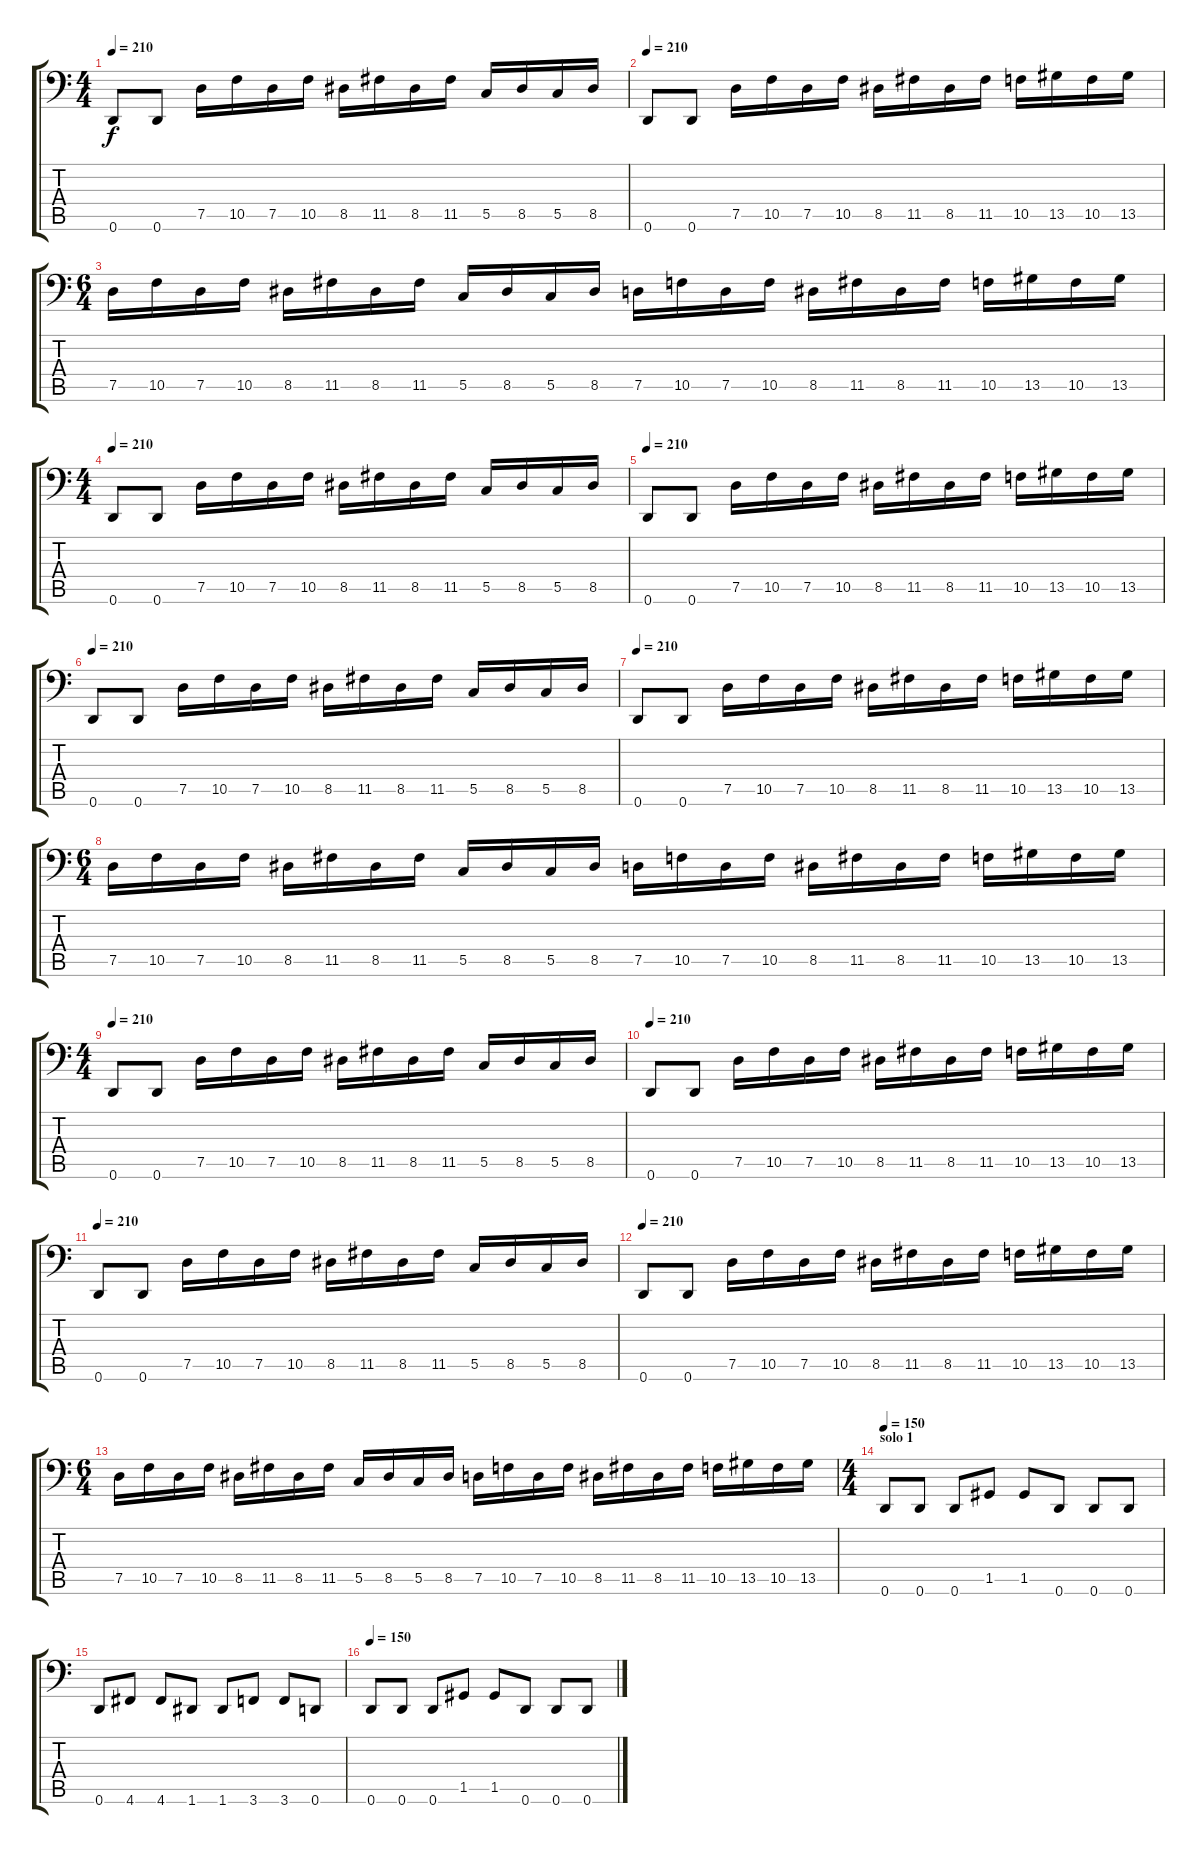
\track "" {instrument electricbassfinger}
\staff {score tabs}
\tuning (D3 A2 F2 C2 G1 D1) {hide}
\ts (4 4)
\tempo 210
\clef f4
\ks c
0.6.8{dy f} 0.6.8 7.5.16 10.5.16 7.5.16 10.5.16 8.5.16 11.5.16 8.5.16 11.5.16 5.5.16 8.5.16 5.5.16 8.5.16 |
\tempo 210
0.6.8 0.6.8 7.5.16 10.5.16 7.5.16 10.5.16 8.5.16 11.5.16 8.5.16 11.5.16 10.5.16 13.5.16 10.5.16 13.5.16 |
\ts (6 4)
7.5.16 10.5.16 7.5.16 10.5.16 8.5.16 11.5.16 8.5.16 11.5.16 5.5.16 8.5.16 5.5.16 8.5.16 7.5.16 10.5.16 7.5.16 10.5.16 8.5.16 11.5.16 8.5.16 11.5.16 10.5.16 13.5.16 10.5.16 13.5.16 |
\ts (4 4)
\tempo 210
0.6.8 0.6.8 7.5.16 10.5.16 7.5.16 10.5.16 8.5.16 11.5.16 8.5.16 11.5.16 5.5.16 8.5.16 5.5.16 8.5.16 |
\tempo 210
0.6.8 0.6.8 7.5.16 10.5.16 7.5.16 10.5.16 8.5.16 11.5.16 8.5.16 11.5.16 10.5.16 13.5.16 10.5.16 13.5.16 |
\tempo 210
0.6.8 0.6.8 7.5.16 10.5.16 7.5.16 10.5.16 8.5.16 11.5.16 8.5.16 11.5.16 5.5.16 8.5.16 5.5.16 8.5.16 |
\tempo 210
0.6.8 0.6.8 7.5.16 10.5.16 7.5.16 10.5.16 8.5.16 11.5.16 8.5.16 11.5.16 10.5.16 13.5.16 10.5.16 13.5.16 |
\ts (6 4)
7.5.16 10.5.16 7.5.16 10.5.16 8.5.16 11.5.16 8.5.16 11.5.16 5.5.16 8.5.16 5.5.16 8.5.16 7.5.16 10.5.16 7.5.16 10.5.16 8.5.16 11.5.16 8.5.16 11.5.16 10.5.16 13.5.16 10.5.16 13.5.16 |
\ts (4 4)
\tempo 210
0.6.8 0.6.8 7.5.16 10.5.16 7.5.16 10.5.16 8.5.16 11.5.16 8.5.16 11.5.16 5.5.16 8.5.16 5.5.16 8.5.16 |
\tempo 210
0.6.8 0.6.8 7.5.16 10.5.16 7.5.16 10.5.16 8.5.16 11.5.16 8.5.16 11.5.16 10.5.16 13.5.16 10.5.16 13.5.16 |
\tempo 210
0.6.8 0.6.8 7.5.16 10.5.16 7.5.16 10.5.16 8.5.16 11.5.16 8.5.16 11.5.16 5.5.16 8.5.16 5.5.16 8.5.16 |
\tempo 210
0.6.8 0.6.8 7.5.16 10.5.16 7.5.16 10.5.16 8.5.16 11.5.16 8.5.16 11.5.16 10.5.16 13.5.16 10.5.16 13.5.16 |
\ts (6 4)
7.5.16 10.5.16 7.5.16 10.5.16 8.5.16 11.5.16 8.5.16 11.5.16 5.5.16 8.5.16 5.5.16 8.5.16 7.5.16 10.5.16 7.5.16 10.5.16 8.5.16 11.5.16 8.5.16 11.5.16 10.5.16 13.5.16 10.5.16 13.5.16 |
\ts (4 4)
\section ("" "solo 1")
\tempo 150
0.6.8 0.6.8 0.6.8 1.5.8 1.5.8 0.6.8 0.6.8 0.6.8 |
0.6.8 4.6.8 4.6.8 1.6.8 1.6.8 3.6.8 3.6.8 0.6.8 |
\tempo 150
0.6.8 0.6.8 0.6.8 1.5.8 1.5.8 0.6.8 0.6.8 0.6.8
